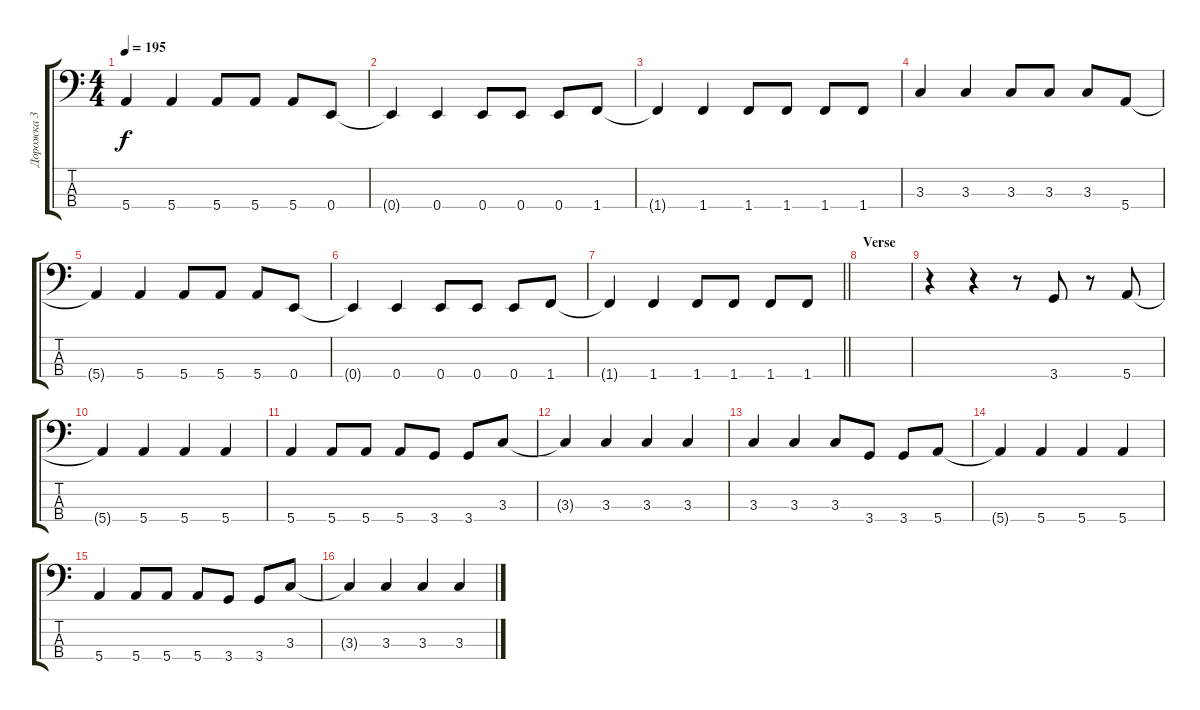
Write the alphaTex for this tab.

\track ("Дорожка 3" "Дорожка 3") {instrument electricbassfinger}
\staff {score tabs}
\tuning (G2 D2 A1 E1) {hide}
\ts (4 4)
\tempo 195
\clef f4
\ks c
5.4{t}.4{dy f} 5.4.4 5.4.8 5.4.8 5.4.8 0.4.8 |
0.4{t}.4 0.4.4 0.4.8 0.4.8 0.4.8 1.4.8 |
1.4{t}.4 1.4.4 1.4.8 1.4.8 1.4.8 1.4.8 |
3.3.4 3.3.4 3.3.8 3.3.8 3.3.8 5.4.8 |
5.4{t}.4 5.4.4 5.4.8 5.4.8 5.4.8 0.4.8 |
0.4{t}.4 0.4.4 0.4.8 0.4.8 0.4.8 1.4.8 |
\barLineRight lightlight
1.4{t}.4 1.4.4 1.4.8 1.4.8 1.4.8 1.4.8 |
\section ("" "Verse")
|
r.4 r.4 r.8 3.4.8 r.8 5.4.8 |
5.4{t}.4 5.4.4 5.4.4 5.4.4 |
5.4.4 5.4.8 5.4.8 5.4.8 3.4.8 3.4.8 3.3.8 |
3.3{t}.4 3.3.4 3.3.4 3.3.4 |
3.3.4 3.3.4 3.3.8 3.4.8 3.4.8 5.4.8 |
5.4{t}.4 5.4.4 5.4.4 5.4.4 |
5.4.4 5.4.8 5.4.8 5.4.8 3.4.8 3.4.8 3.3.8 |
3.3{t}.4 3.3.4 3.3.4 3.3.4
